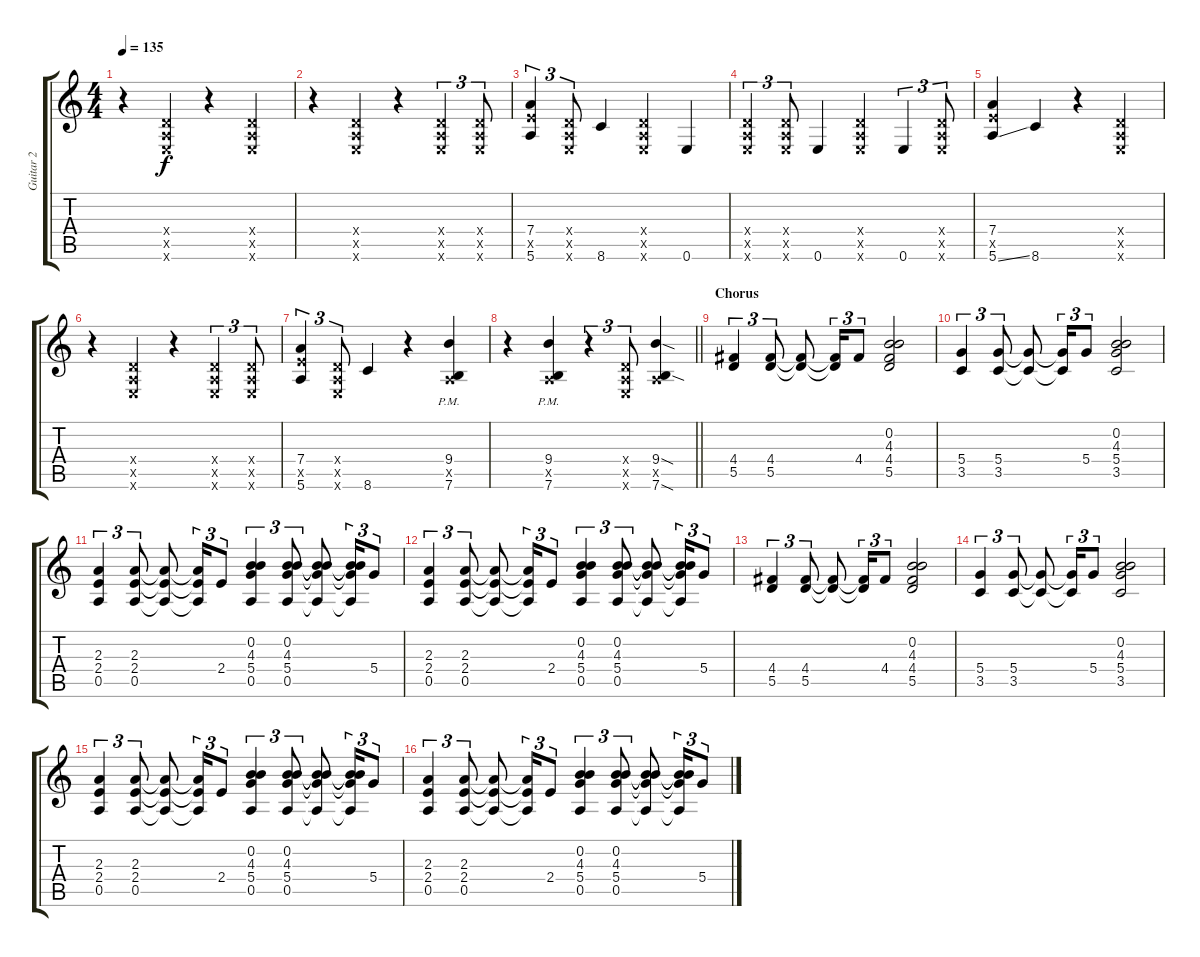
\track ("Guitar 2" "Guitar 2") {instrument distortionguitar}
\staff {score tabs}
\tuning (E4 B3 G3 D3 A2 E2) {hide}
\ts (4 4)
\tempo 135
\clef g2
\ks c
r.4{dy f} (0.4{x} 0.5{x} 0.6{x}).4 r.4 (0.4{x} 0.5{x} 0.6{x}).4 |
r.4 (0.4{x} 0.5{x} 0.6{x}).4 r.4 (0.4{x} 0.5{x} 0.6{x}).4{tu (3 2)} (0.4{x} 0.5{x} 0.6{x}).8{tu (3 2)} |
(7.4 7.5{x} 5.6).4{tu (3 2)} (0.4{x} 0.5{x} 0.6{x}).8{tu (3 2)} 8.6.4 (0.4{x} 0.5{x} 0.6{x}).4 0.6.4 |
(0.4{x} 0.5{x} 0.6{x}).4{tu (3 2)} (0.4{x} 0.5{x} 0.6{x}).8{tu (3 2)} 0.6.4 (0.4{x} 0.5{x} 0.6{x}).4 0.6.4{tu (3 2)} (0.4{x} 0.5{x} 0.6{x}).8{tu (3 2)} |
(7.4 7.5{x} 5.6{ss}).4 8.6.4 r.4 (0.4{x} 0.5{x} 0.6{x}).4 |
r.4 (0.4{x} 0.5{x} 0.6{x}).4 r.4 (0.4{x} 0.5{x} 0.6{x}).4{tu (3 2)} (0.4{x} 0.5{x} 0.6{x}).8{tu (3 2)} |
(7.4 7.5{x} 5.6).4{tu (3 2)} (0.4{x} 0.5{x} 0.6{x}).8{tu (3 2)} 8.6.4 r.4 (9.4{pm} 0.5{x} 7.6{pm}).4 |
\barLineRight lightlight
r.4 (9.4{pm} 0.5{x} 7.6{pm}).4 r.4{tu (3 2)} (0.4{x} 0.5{x} 0.6{x}).8{tu (3 2)} (9.4{sod} 0.5{x} 7.6{sod}).4 |
\section ("" "Chorus")
(4.4 5.5).4{tu (3 2)} (4.4 5.5).8{tu (3 2)} (4.4{t} 5.5{t}).8 (4.4{t} 5.5{t}).16{tu (3 2)} 4.4.8{tu (3 2)} (0.2 4.3 4.4 5.5).2 |
(5.4 3.5).4{tu (3 2)} (5.4 3.5).8{tu (3 2)} (5.4{t} 3.5{t}).8 (5.4{t} 3.5{t}).16{tu (3 2)} 5.4.8{tu (3 2)} (0.2 4.3 5.4 3.5).2 |
(2.3 2.4 0.5).4{tu (3 2)} (2.3 2.4 0.5).8{tu (3 2)} (2.3{t} 2.4{t} 0.5{t}).8 (2.3{t} 2.4{t} 0.5{t}).16{tu (3 2)} 2.4.8{tu (3 2)} (0.2 4.3 5.4 0.5).4{tu (3 2)} (0.2 4.3 5.4 0.5).8{tu (3 2)} (0.2{t} 4.3{t} 5.4{t} 0.5{t}).8 (0.2{t} 4.3{t} 5.4{t} 0.5{t}).16{tu (3 2)} 5.4.8{tu (3 2)} |
(2.3 2.4 0.5).4{tu (3 2)} (2.3 2.4 0.5).8{tu (3 2)} (2.3{t} 2.4{t} 0.5{t}).8 (2.3{t} 2.4{t} 0.5{t}).16{tu (3 2)} 2.4.8{tu (3 2)} (0.2 4.3 5.4 0.5).4{tu (3 2)} (0.2 4.3 5.4 0.5).8{tu (3 2)} (0.2{t} 4.3{t} 5.4{t} 0.5{t}).8 (0.2{t} 4.3{t} 5.4{t} 0.5{t}).16{tu (3 2)} 5.4.8{tu (3 2)} |
(4.4 5.5).4{tu (3 2)} (4.4 5.5).8{tu (3 2)} (4.4{t} 5.5{t}).8 (4.4{t} 5.5{t}).16{tu (3 2)} 4.4.8{tu (3 2)} (0.2 4.3 4.4 5.5).2 |
(5.4 3.5).4{tu (3 2)} (5.4 3.5).8{tu (3 2)} (5.4{t} 3.5{t}).8 (5.4{t} 3.5{t}).16{tu (3 2)} 5.4.8{tu (3 2)} (0.2 4.3 5.4 3.5).2 |
(2.3 2.4 0.5).4{tu (3 2)} (2.3 2.4 0.5).8{tu (3 2)} (2.3{t} 2.4{t} 0.5{t}).8 (2.3{t} 2.4{t} 0.5{t}).16{tu (3 2)} 2.4.8{tu (3 2)} (0.2 4.3 5.4 0.5).4{tu (3 2)} (0.2 4.3 5.4 0.5).8{tu (3 2)} (0.2{t} 4.3{t} 5.4{t} 0.5{t}).8 (0.2{t} 4.3{t} 5.4{t} 0.5{t}).16{tu (3 2)} 5.4.8{tu (3 2)} |
(2.3 2.4 0.5).4{tu (3 2)} (2.3 2.4 0.5).8{tu (3 2)} (2.3{t} 2.4{t} 0.5{t}).8 (2.3{t} 2.4{t} 0.5{t}).16{tu (3 2)} 2.4.8{tu (3 2)} (0.2 4.3 5.4 0.5).4{tu (3 2)} (0.2 4.3 5.4 0.5).8{tu (3 2)} (0.2{t} 4.3{t} 5.4{t} 0.5{t}).8 (0.2{t} 4.3{t} 5.4{t} 0.5{t}).16{tu (3 2)} 5.4.8{tu (3 2)}
